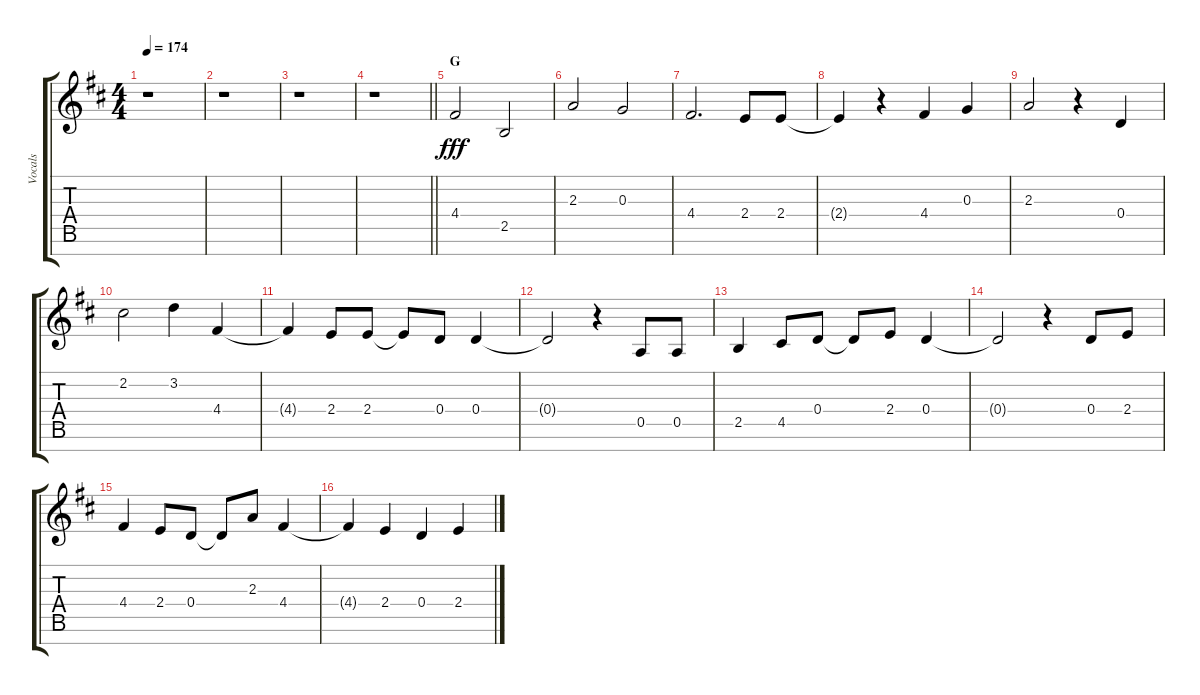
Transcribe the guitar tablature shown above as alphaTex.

\track ("Vocals" "Vocals") {instrument voiceoohs}
\staff {score tabs}
\tuning (E5 B4 G4 D4 A3 E3 B2) {hide}
\ts (4 4)
\tempo 174
\clef g2
\ks bminor
r.1{dy fff} |
r.1 |
r.1 |
\barLineRight lightlight
r.1 |
\section ("" "G")
4.4.2 2.5.2 |
2.3.2 0.3.2 |
4.4.2{d} 2.4.8 2.4.8 |
2.4{t}.4 r.4 4.4.4 0.3.4 |
2.3.2 r.4 0.4.4 |
2.2.2 3.2.4 4.4.4 |
4.4{t}.4 2.4.8 2.4.8 2.4{t}.8 0.4.8 0.4.4 |
0.4{t}.2 r.4 0.5.8 0.5.8 |
2.5.4 4.5.8 0.4.8 0.4{t}.8 2.4.8 0.4.4 |
0.4{t}.2 r.4 0.4.8 2.4.8 |
4.4.4 2.4.8 0.4.8 0.4{t}.8 2.3.8 4.4.4 |
4.4{t}.4 2.4.4 0.4.4 2.4.4
